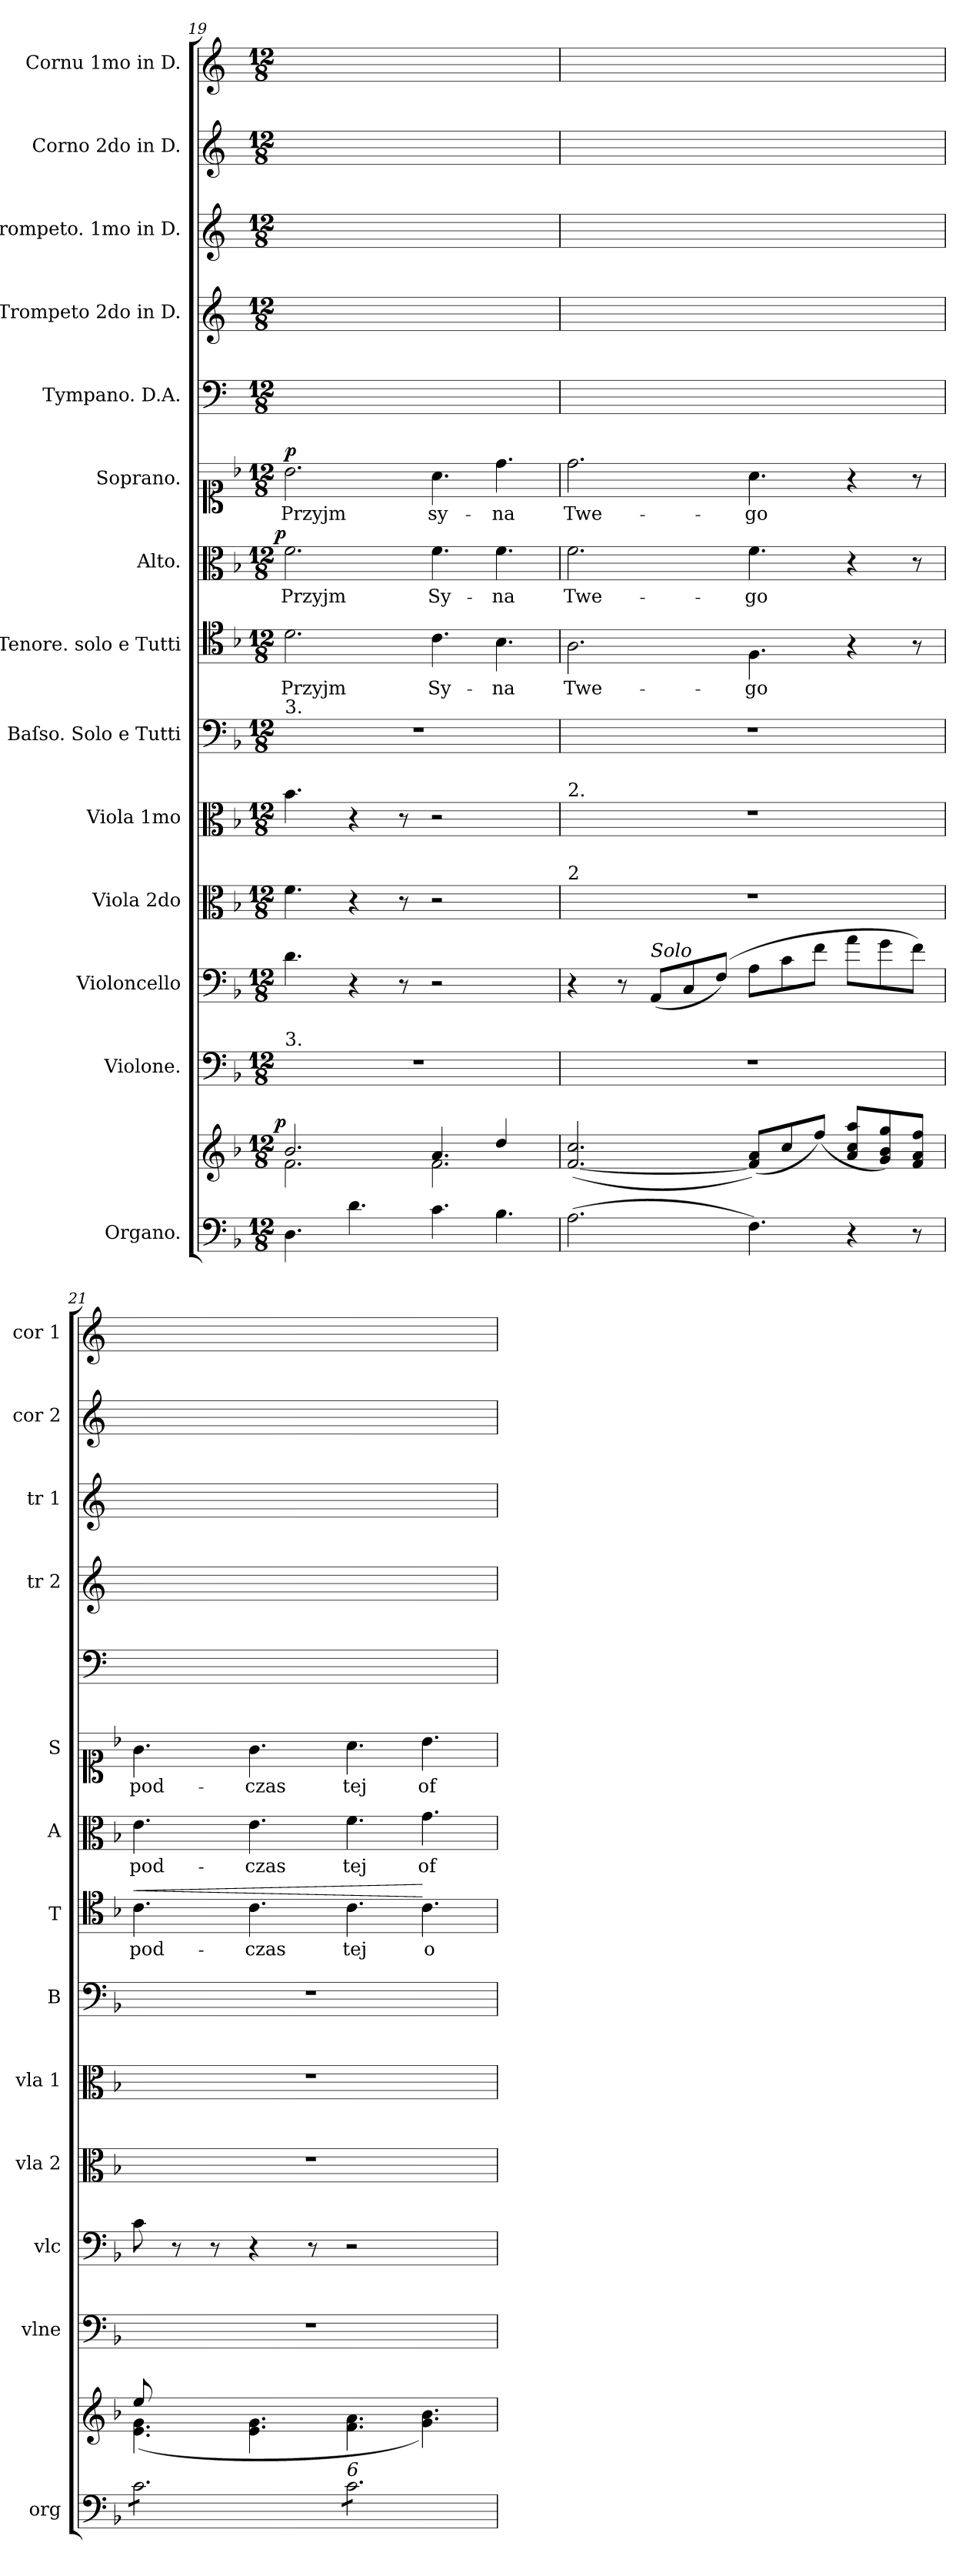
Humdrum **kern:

**kern	**kern	**dynam	**kern	**kern	**kern	**kern	**kern	**kern	**text	**dynam	**kern	**text	**dynam	**kern	**text	**dynam	**kern	**kern	**kern	**kern	**kern
*part14	*part14	*part14	*part13	*part12	*part11	*part10	*part9	*part8	*part8	*part8	*part7	*part7	*part7	*part6	*part6	*part6	*part5	*part4	*part3	*part2	*part1
*staff15	*staff14	*staff14/15	*staff13	*staff12	*staff11	*staff10	*staff9	*staff8	*staff8	*staff8	*staff7	*staff7	*staff7	*staff6	*staff6	*staff6	*staff5	*staff4	*staff3	*staff2	*staff1
*I"Organo.	*	*	*I"Violone.	*I"Violoncello	*I"Viola 2do	*I"Viola 1mo	*I"Baſso. Solo e Tutti	*I"Tenore. solo e Tutti	*	*	*I"Alto.	*	*	*I"Soprano.	*	*	*I"Tympano. D.A.	*I"Trompeto 2do in D.	*I"Trompeto. 1mo in D.	*I"Corno 2do in D.	*I"Cornu 1mo in D.
*I'org	*	*	*I'vlne	*I'vlc	*I'vla 2	*I'vla 1	*I'B	*I'T	*	*	*I'A	*	*	*I'S	*	*	*	*I'tr 2	*I'tr 1	*I'cor 2	*I'cor 1
*clefF4	*clefG2	*	*clefF4	*clefF4	*clefC3	*clefC3	*clefF4	*clefC4	*	*	*clefC3	*	*	*clefC1	*	*	*clefF4	*clefG2	*clefG2	*clefG2	*clefG2
*	*	*	*	*	*	*	*	*	*	*	*	*	*	*	*	*	*	*ITrd-1c-2	*ITrd-1c-2	*ITrd6c10	*ITrd6c10
*k[b-]	*k[b-]	*	*k[b-]	*k[b-]	*k[b-]	*k[b-]	*k[b-]	*k[b-]	*	*	*k[b-]	*	*	*k[b-]	*	*	*k[]	*k[f#c#]	*k[f#c#]	*k[f#c#]	*k[f#c#]
*M12/8	*M12/8	*	*M12/8	*M12/8	*M12/8	*M12/8	*M12/8	*M12/8	*	*	*M12/8	*	*	*M12/8	*	*	*M12/8	*M12/8	*M12/8	*M12/8	*M12/8
=19	=19	=19	=19	=19	=19	=19	=19	=19	=19	=19	=19	=19	=19	=19	=19	=19	=19	=19	=19	=19	=19
*	*^	*	*	*	*	*	*	*	*	*	*	*	*	*	*	*	*	*	*	*	*
!	!	!	!	!	!	!	!	!LO:TX:a:t=3.	!	!	!	!	!	!	!	!	!	!	!	!	!	!
!	!	!	!	!LO:TX:a:t=3.	!	!	!	!	!	!	!	!	!	!	!	!	!	!	!	!	!	!
!	!	!	!LO:DY:a:rj	!	!	!	!	!	!	!	!LO:DY:a	!	!	!LO:DY:a:rj	!	!	!LO:DY:a	!	!	!	!	!
4.D\	2.b-/	2.f\	p	1.r	4.d\	4.f\	4.b-\	1.r	2.d\	Przyjm	p&colon;	2.f\	Przyjm	p	2.b-\	Przyjm	p	1.ryy	1.ryy	1.ryy	1.ryy	1.ryy
4.d\	.	.	.	.	4r	4r	4r	.	.	.	.	.	.	.	.	.	.	.	.	.	.	.
.	.	.	.	.	8r	8r	8r	.	.	.	.	.	.	.	.	.	.	.	.	.	.	.
!	!	!	!	!	!LO:N:vis=2	!LO:N:vis=2	!LO:N:vis=2	!	!	!	!	!	!	!	!	!	!	!	!	!	!	!
4.c\	4.a/	2.f\	.	.	2.r	2.r	2.r	.	4.c\	Sy-	.	4.f\	Sy-	.	4.a\	sy-	.	.	.	.	.	.
!	!LO:N:vis=4	!	!	!	!	!	!	!	!	!	!	!	!	!	!	!	!	!	!	!	!	!
4.B-\	4.dd/	.	.	.	.	.	.	.	4.B-\	-na	.	4.f\	-na	.	4.dd\	-na	.	.	.	.	.	.
*	*v	*v	*	*	*	*	*	*	*	*	*	*	*	*	*	*	*	*	*	*	*	*
=20	=20	=20	=20	=20	=20	=20	=20	=20	=20	=20	=20	=20	=20	=20	=20	=20	=20	=20	=20	=20	=20
!	!	!	!	!	!	!LO:TX:a:t=2.	!	!	!	!	!	!	!	!	!	!	!	!	!	!	!
!	!	!	!	!	!LO:TX:a:t=2	!	!	!	!	!	!	!	!	!	!	!	!	!	!	!	!
(2.A\	(>[2.f/ 2.cc/	.	1.r	4r	1.r	1.r	1.r	2.A\	Twe-	.	2.f\	Twe-	.	2.dd\	Twe-	.	1.ryy	1.ryy	1.ryy	1.ryy	1.ryy
.	.	.	.	8r	.	.	.	.	.	.	.	.	.	.	.	.	.	.	.	.	.
!	!	!	!	!LO:TX:a:i:t=Solo	!	!	!	!	!	!	!	!	!	!	!	!	!	!	!	!	!
.	.	.	.	(8AA/L	.	.	.	.	.	.	.	.	.	.	.	.	.	.	.	.	.
.	.	.	.	8C/	.	.	.	.	.	.	.	.	.	.	.	.	.	.	.	.	.
.	.	.	.	(8F/J)	.	.	.	.	.	.	.	.	.	.	.	.	.	.	.	.	.
4.F\)	(8f]/ 8a/L)	.	.	8A\L	.	.	.	4.F\	-go	.	4.f\	-go	.	4.a\	-go	.	.	.	.	.	.
.	8cc/	.	.	8c\	.	.	.	.	.	.	.	.	.	.	.	.	.	.	.	.	.
.	(8ff/J)	.	.	8f\J	.	.	.	.	.	.	.	.	.	.	.	.	.	.	.	.	.
4r	8a/ 8cc/ 8aa/L	.	.	8a\L	.	.	.	4r	.	.	4r	.	.	4r	.	.	.	.	.	.	.
.	8g/ 8b-/ 8gg/)	p&colon;	.	8g\	.	.	.	.	.	.	.	.	.	.	.	.	.	.	.	.	.
8r	8f/ 8a/ 8ff/J	.	.	8f\J)	.	.	.	8r	.	.	8r	.	.	8r	.	.	.	.	.	.	.
=21	=21	=21	=21	=21	=21	=21	=21	=21	=21	=21	=21	=21	=21	=21	=21	=21	=21	=21	=21	=21	=21
*	*^	*	*	*	*	*	*	*	*	*	*	*	*	*	*	*	*	*	*	*	*
!LO:TX:a:i:t=6	!	!	!	!	!	!	!	!	!	!	!	!	!	!	!	!	!	!	!	!	!	!
!	!	!	!	!	!	!	!	!	!	!	!LO:HP:a	!	!	!	!	!	!	!	!	!	!	!
*tremolo	*	*	*	*	*	*	*	*	*	*	*	*	*	*	*	*	*	*	*	*	*	*
8c\L	8ee/	(>4.e\ 4.g\	.	1.r	8c\	1.r	1.r	1.r	4.c\	pod-	<	4.e\	pod-	.	4.g\	pod-	.	1.ryy	1.ryy	1.ryy	1.ryy	1.ryy
8c\	8ryy	.	.	.	8r	.	.	.	.	.	.	.	.	.	.	.	.	.	.	.	.	.
8c\	8ryy	.	.	.	8r	.	.	.	.	.	.	.	.	.	.	.	.	.	.	.	.	.
8c\	4.ryy	4.e\ 4.g\	.	.	4r	.	.	.	4.c\	-czas	.	4.e\	-czas	.	4.g\	-czas	.	.	.	.	.	.
8c\	.	.	.	.	.	.	.	.	.	.	.	.	.	.	.	.	.	.	.	.	.	.
8c\J	.	.	.	.	8r	.	.	.	.	.	.	.	.	.	.	.	.	.	.	.	.	.
!LO:TX:a:i:t=6	!	!	!	!	!	!	!	!	!	!	!	!	!	!	!	!	!	!	!	!	!	!
!	!	!	!	!	!LO:N:vis=2	!	!	!	!	!	!	!	!	!	!	!	!	!	!	!	!	!
8c\L	4.ryy	4.f\ 4.a\	.	.	2.r	.	.	.	4.c\	tej	.	4.f\	tej	.	4.a\	tej	.	.	.	.	.	.
8c\	.	.	.	.	.	.	.	.	.	.	.	.	.	.	.	.	.	.	.	.	.	.
8c\	.	.	.	.	.	.	.	.	.	.	.	.	.	.	.	.	.	.	.	.	.	.
8c\	4.ryy	4.g\ 4.b-\)	.	.	.	.	.	.	4.c\	o-	[	4.g\	of-	.	4.b-\	of-	.	.	.	.	.	.
8c\	.	.	.	.	.	.	.	.	.	.	.	.	.	.	.	.	.	.	.	.	.	.
8c\J	.	.	.	.	.	.	.	.	.	.	.	.	.	.	.	.	.	.	.	.	.	.
*Xtremolo	*	*	*	*	*	*	*	*	*	*	*	*	*	*	*	*	*	*	*	*	*	*
*	*v	*v	*	*	*	*	*	*	*	*	*	*	*	*	*	*	*	*	*	*	*	*
=	=	=	=	=	=	=	=	=	=	=	=	=	=	=	=	=	=	=	=	=	=
*-	*-	*-	*-	*-	*-	*-	*-	*-	*-	*-	*-	*-	*-	*-	*-	*-	*-	*-	*-	*-	*-
